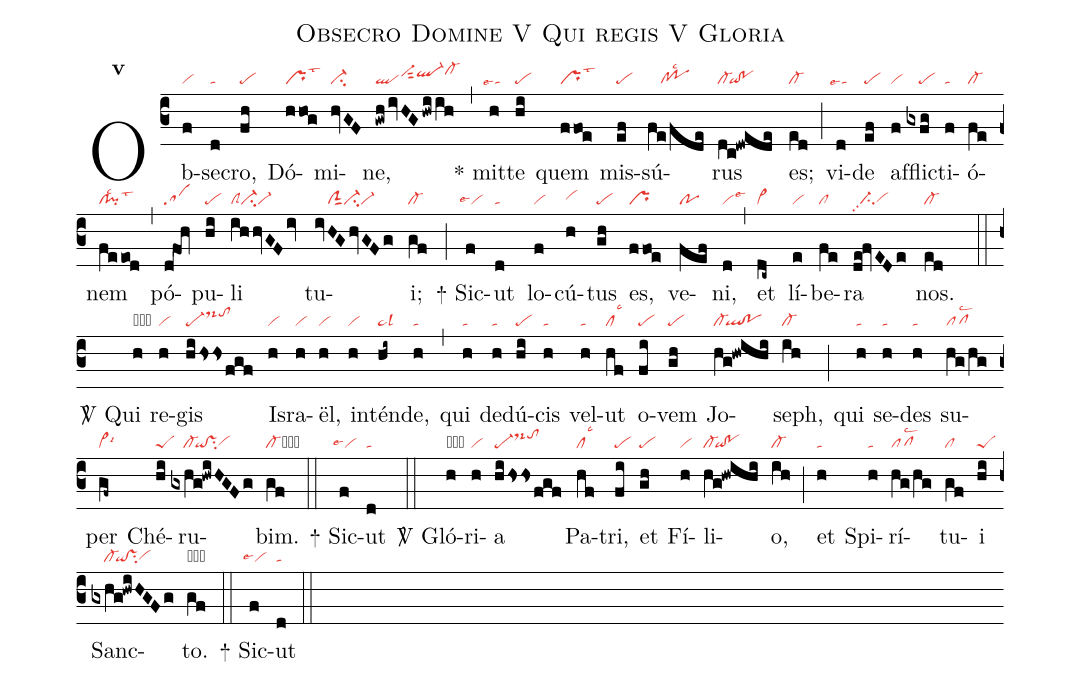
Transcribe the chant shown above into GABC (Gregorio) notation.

name:Obsecro Domine V Qui regis V Gloria;
office-part:re;
mode:5;
nabc-lines:1;
%%
initial-style: 1;
name: Obsecro Domine mitte;
mode: 5;
office-part: Responsorium;
annotation: Resp.;
annotation: v;
nabc-lines: 1;
%%
(c3) Ob(f|vi)se(d|ta)cro,(fh|pe) Dó(hhog|prlst3)mi(hvGF|ci-)ne,(gwhivHG/hwiih|qlvi-hisut2ql-hicl-hj) (,) <sp>*</sp> mit(h|``talse4)te(hi|pe) quem(ffoe|prlst3) mis(ef|pe)sú(fe/fde|////cl!polsc2)rus(dc!dwede|cl-`qi!po) es;(ed|cl-) (;) vi(d|``talse4)de(ef|pe) af(f|vi)flic(gxfg|////pe)ti(f|ta)ó(fe|cl-)nem(feeod|cl!pilsc2lst3) (,) pó(d@foh|sa)pu(hi|pe)li(ihhvGFiv|clSci-vi-) tu(ivHGhvGFg|////clSsut1ci-vi-)i;(gf|cl-) (;)
<sp>+</sp> Sic(f|``vilse4)ut(d|ta) lo(f|vi)cú(h|vihh)tus(gh|pe) es,(ffoe|pr) ve(fef|po)ni,(d|vilse3) (,) et(dc~|vi>) lí(e|vi)be(fe|cl)ra(de!fvEDe|//ci-pp2vihg) nos.(ed|cl-) (::)

<sp>V/</sp> Qui(h|obvi) re(h|vi)gis(hi/hssfgf|pe-ds-hjtohj) Is(h|vi)ra(h|vi)ël,(h|vi) in(h|vi)tén(hi~|ta>lsl3)de,(h|ta) (,) qui(h|ta) de(h|ta)dú(hi|pe)cis(h|ta) vel(h|ta)ut(hf|cllsc3) o(fi|pe)vem(gh|pe) Jo(hg!hwihi|cl-`ql!po)seph,(ih|cl-) (;) qui(h|ta) se(h|ta)des(h|ta) su(hg/hg|pflsc2)per(gf~|vi>lsi6) Ché(hi|peS)ru(gxhg!hwiHGFg|////cl-`qi!vssu2vihg)bim.(gf|cl-cb) (::)
<sp>+</sp> Sic(f|``vilse4)ut(d|ta) (::)

<sp>V/</sp> Gló(h|obvi)ri(h|vi)a(hi/hss/fgf|pe-ds-hjtohj) Pa(hf|cllsc3)tri,(fi|pe) et(gh|pe) Fí(h|vi)li(hg!hwihi|cl-`qi!po)o,(ih|cl-) (;) et(h|ta) Spi(h|ta)rí(hg/hg|pflsc2)tu(gf|cl)i(hi|peS) Sanc(gxhg!hwiHGFg|////cl-`qi!vssu2vihg)to.(gf|cb) (::)
<sp>+</sp> Sic(f|``vilse4)ut(d|ta) (::)
